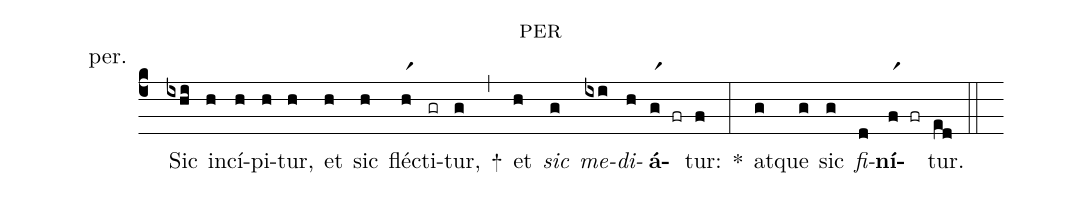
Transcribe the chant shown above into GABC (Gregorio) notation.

name: per;
annotation: per.;
%%
(c4) ~() Sic(ixhi) in(h)cí(h)pi(h)tur,(h) et(h) sic(h) fléc(hr1)ti(gr)tur,(g) <sp>+</sp>(,)
et(h) <i>sic</i>(g) <i>me</i>(ixi)<i>di</i>(h)<b>á</b>(gr1 fr)tur:(f) <sp>*</sp>(:)

at(g)que(g) sic(g) <i>fi</i>(d)<b>ní</b>(fr1 fr)tur.(ed) (::)
